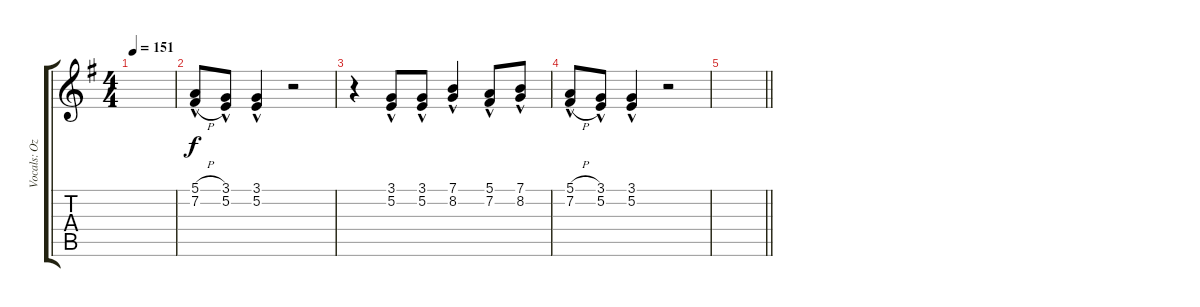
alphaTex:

\track ("Vocals: Ozzy" "Vocals: Oz") {instrument lead2sawtooth}
\staff {score tabs}
\tuning (E4 B3 G3 D3 A2 E2) {hide}
\ts (4 4)
\tempo 151
\clef g2
\ks g
|
(5.1{h hac} 7.2{h hac}).8 (3.1{hac} 5.2{hac}).8 (3.1{hac} 5.2{hac}).4 r.2 |
r.4 (3.1{hac} 5.2{hac}).8 (3.1{hac} 5.2{hac}).8 (7.1{hac} 8.2{hac}).4 (5.1{hac} 7.2{hac}).8 (7.1{hac} 8.2{hac}).8 |
(5.1{h hac} 7.2{h hac}).8 (3.1{hac} 5.2{hac}).8 (3.1{hac} 5.2{hac}).4 r.2 |
\barLineRight lightlight
